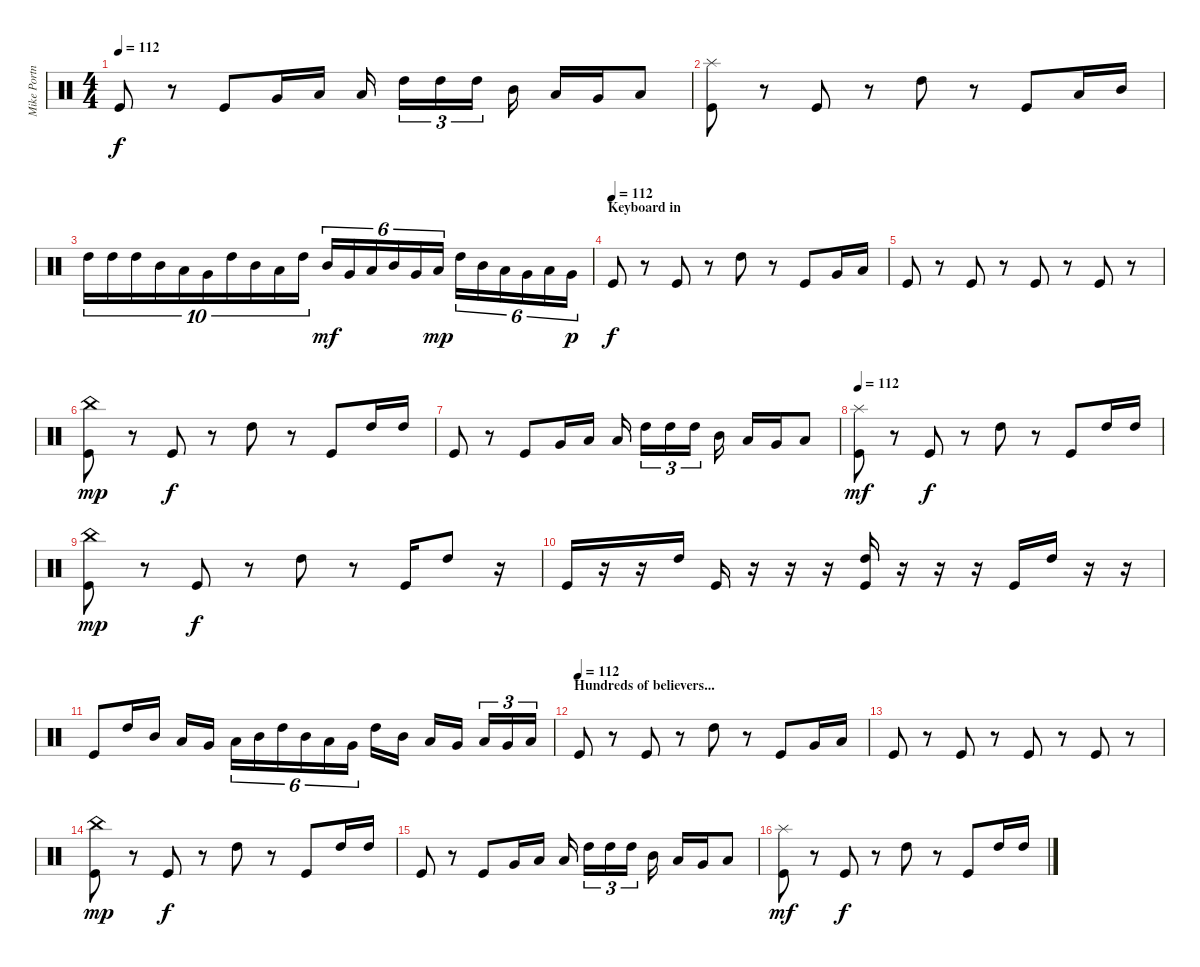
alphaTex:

\track ("Mike Portnoy" "Mike Portn") {instrument percussion}
\staff {score}
\articulation defaults
\ts (4 4)
\tempo 112
\clef neutral
\ks c "Kick (hit)".8{dy f}
r.8 "Kick (hit)".8 "Very Low Tom (hit)".16 "Low Floor Tom (hit)".16 "Low Tom (hit)".16 "High Tom (hit)".16{tu (3 2)} "High Tom (hit)".16{tu (3 2)} "High Tom (hit)".16{tu (3 2)} "Mid Tom (hit)".16 "Low Tom (hit)".16 "Very Low Tom (hit)".16 "Low Floor Tom (hit)".8 |
("Splash (hit)" "Kick (hit)").8 r.8 "Kick (hit)".8 r.8 "High Tom (hit)".8 r.8 "Kick (hit)".8 "Low Tom (hit)".16 "Mid Tom (hit)".16 |
"High Tom (hit)".16{tu (10 8)} "High Tom (hit)".16{tu (10 8)} "High Tom (hit)".16{tu (10 8)} "Mid Tom (hit)".16{tu (10 8)} "Low Tom (hit)".16{tu (10 8)} "Very Low Tom (hit)".16{tu (10 8)} "High Tom (hit)".16{tu (10 8)} "Mid Tom (hit)".16{tu (10 8)} "Low Tom (hit)".16{tu (10 8)} "High Tom (hit)".16{tu (10 8)} "Mid Tom (hit)".16{tu (6 4) dy mf} "Very Low Tom (hit)".16{tu (6 4)} "Low Tom (hit)".16{tu (6 4)} "Mid Tom (hit)".16{tu (6 4)} "Very Low Tom (hit)".16{tu (6 4)} "Low Floor Tom (hit)".16{tu (6 4) dy mp} "High Tom (hit)".16{tu (6 4)} "Mid Tom (hit)".16{tu (6 4)} "Low Tom (hit)".16{tu (6 4)} "Very Low Tom (hit)".16{tu (6 4)} "Low Tom (hit)".16{tu (6 4)} "Very Low Tom (hit)".16{tu (6 4) dy p} |
\section ("" "Keyboard in")
\tempo (112)
"Kick (hit)".8{dy f} r.8 "Kick (hit)".8 r.8 "High Tom (hit)".8 r.8 "Kick (hit)".8 "Very Low Tom (hit)".16 "Low Floor Tom (hit)".16 |
"Kick (hit)".8 r.8 "Kick (hit)".8 r.8 "Kick (hit)".8 r.8 "Kick (hit)".8 r.8 |
("China (hit)" "Kick (hit)").8{dy mp} r.8 "Kick (hit)".8{dy f} r.8 "High Tom (hit)".8 r.8 "Kick (hit)".8 "High Tom (hit)".16 "High Tom (hit)".16 |
"Kick (hit)".8 r.8 "Kick (hit)".8 "Very Low Tom (hit)".16 "Low Floor Tom (hit)".16 "Low Tom (hit)".16 "High Tom (hit)".16{tu (3 2)} "High Tom (hit)".16{tu (3 2)} "High Tom (hit)".16{tu (3 2)} "Mid Tom (hit)".16 "Low Tom (hit)".16 "Very Low Tom (hit)".16 "Low Floor Tom (hit)".8 |
\tempo 112
("Splash (hit)" "Kick (hit)").8{dy mf} r.8 "Kick (hit)".8{dy f} r.8 "High Tom (hit)".8 r.8 "Kick (hit)".8 "High Tom (hit)".16 "High Tom (hit)".16 |
("China (hit)" "Kick (hit)").8{dy mp} r.8 "Kick (hit)".8{dy f} r.8 "High Tom (hit)".8 r.8 "Kick (hit)".16 "High Tom (hit)".8 r.16 |
"Kick (hit)".16 r.16 r.16 "High Tom (hit)".16 "Kick (hit)".16 r.16 r.16 r.16 ("High Tom (hit)" "Kick (hit)").16 r.16 r.16 r.16 "Kick (hit)".16 "High Tom (hit)".16 r.16 r.16 |
"Kick (hit)".8 "High Tom (hit)".16 "Mid Tom (hit)".16 "Low Tom (hit)".16 "Very Low Tom (hit)".16 "Low Floor Tom (hit)".16{tu (6 4)} "Mid Tom (hit)".16{tu (6 4)} "High Tom (hit)".16{tu (6 4)} "Mid Tom (hit)".16{tu (6 4)} "Low Tom (hit)".16{tu (6 4)} "Very Low Tom (hit)".16{tu (6 4)} "High Tom (hit)".16 "Mid Tom (hit)".16 "Low Tom (hit)".16 "Very Low Tom (hit)".16 "Low Floor Tom (hit)".16{tu (3 2)} "Very Low Tom (hit)".16{tu (3 2)} "Low Tom (hit)".16{tu (3 2)} |
\section ("" "Hundreds of believers...")
\tempo (112)
"Kick (hit)".8 r.8 "Kick (hit)".8 r.8 "High Tom (hit)".8 r.8 "Kick (hit)".8 "Very Low Tom (hit)".16 "Low Floor Tom (hit)".16 |
"Kick (hit)".8 r.8 "Kick (hit)".8 r.8 "Kick (hit)".8 r.8 "Kick (hit)".8 r.8 |
("China (hit)" "Kick (hit)").8{dy mp} r.8 "Kick (hit)".8{dy f} r.8 "High Tom (hit)".8 r.8 "Kick (hit)".8 "High Tom (hit)".16 "High Tom (hit)".16 |
"Kick (hit)".8 r.8 "Kick (hit)".8 "Very Low Tom (hit)".16 "Low Floor Tom (hit)".16 "Low Tom (hit)".16 "High Tom (hit)".16{tu (3 2)} "High Tom (hit)".16{tu (3 2)} "High Tom (hit)".16{tu (3 2)} "Mid Tom (hit)".16 "Low Tom (hit)".16 "Very Low Tom (hit)".16 "Low Floor Tom (hit)".8 |
("Splash (hit)" "Kick (hit)").8{dy mf} r.8 "Kick (hit)".8{dy f} r.8 "High Tom (hit)".8 r.8 "Kick (hit)".8 "High Tom (hit)".16 "High Tom (hit)".16
